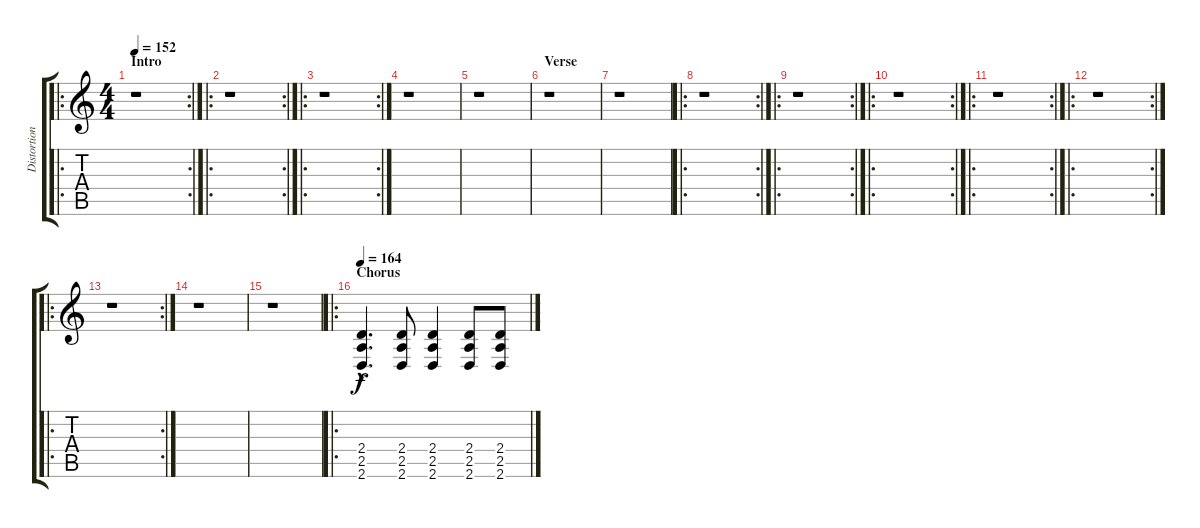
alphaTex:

\track ("Distortion Guitar (Daron)" "Distortion") {instrument distortionguitar}
\staff {score tabs}
\tuning (D4 A3 F3 C3 G2 C2) {hide}
\ro
\rc 2
\ts (4 4)
\section ("" "Intro")
\tempo 152
\clef g2
\ks c
r.1{dy f instrument distortionguitar} |
\ro
\rc 2
r.1 |
\ro
\rc 2
r.1 |
r.1 |
r.1 |
\section ("" "Verse")
r.1 |
r.1 |
\ro
\rc 2
r.1 |
\ro
\rc 2
r.1 |
\ro
\rc 2
r.1 |
\ro
\rc 2
r.1 |
\ro
\rc 2
r.1 |
\ro
\rc 2
r.1 |
r.1 |
r.1 |
\ro
\section ("" "Chorus")
\tempo 164
(2.4{hac} 2.5{hac} 2.6{hac}).4{d} (2.4 2.5 2.6).8 (2.4 2.5 2.6).4 (2.4 2.5 2.6).8 (2.4 2.5 2.6).8
